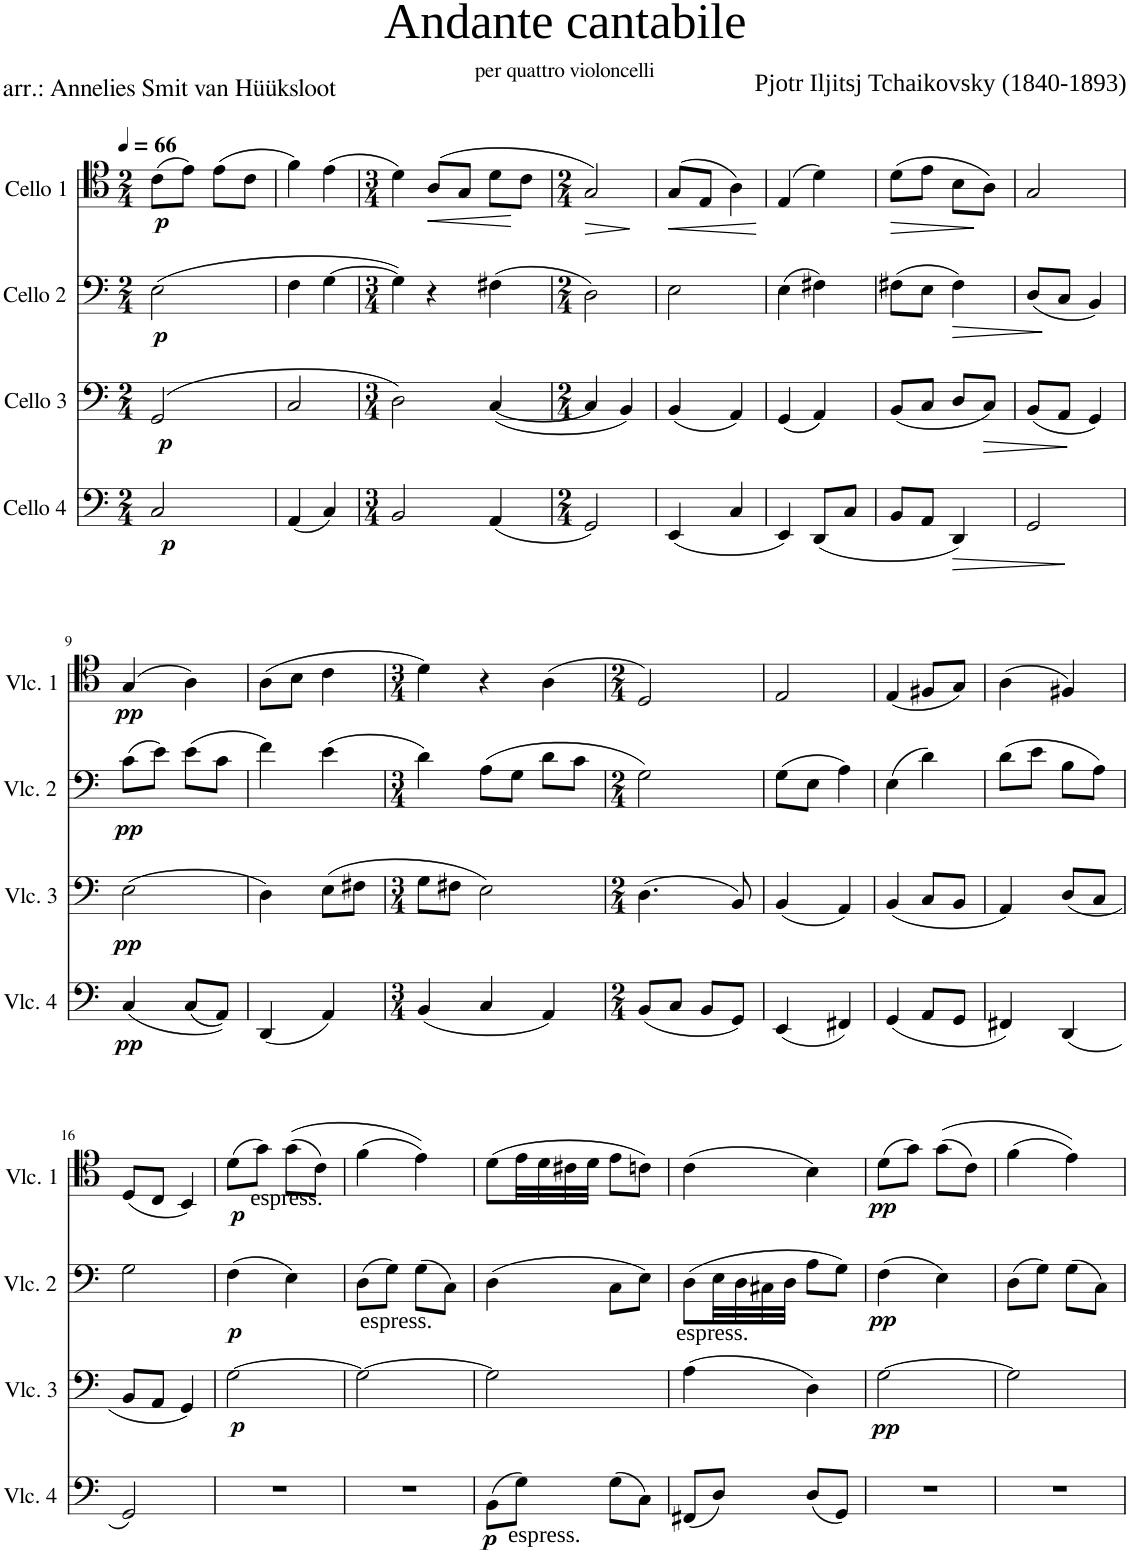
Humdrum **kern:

**kern	**dynam	**kern	**dynam	**kern	**dynam	**kern	**dynam
*part4	*part4	*part3	*part3	*part2	*part2	*part1	*part1
*staff4	*staff4	*staff3	*staff3	*staff2	*staff2	*staff1	*staff1
*I"Cello 4	*	*I"Cello 3	*	*I"Cello 2	*	*I"Cello 1	*
*clefF4	*	*clefF4	*	*clefF4	*	*clefC4	*
*k[]	*	*k[]	*	*k[]	*	*k[]	*
*M2/4	*	*M2/4	*	*M2/4	*	*M2/4	*
*MM66	*	*MM66	*	*MM66	*	*MM66	*
=1	=1	=1	=1	=1	=1	=1	=1
!	!LO:DY:b	!	!LO:DY:b	!	!LO:DY:b	!	!LO:DY:b
2C/	p	(2GG/	p	(2E\	p	(8c\L	p
.	.	.	.	.	.	8e\J)	.
.	.	.	.	.	.	(8e\L	.
.	.	.	.	.	.	8c\J	.
=2	=2	=2	=2	=2	=2	=2	=2
(4AA/	.	2C/	.	4F\	.	4f\)	.
4C/)	.	.	.	[4G\	.	(4e\	.
=3	=3	=3	=3	=3	=3	=3	=3
*M3/4	*	*M3/4	*	*M3/4	*	*M3/4	*
2BB/	.	2D\)	.	4G\])	.	4d\)	.
!	!	!	!	!	!	!	!LO:HP:b
.	.	.	.	4r	.	(8A/L	<
.	.	.	.	.	.	8G/J	.
(4AA/	.	([4C/	.	(4F#X\	.	8d\L	.
.	.	.	.	.	.	8c\J	[
=4	=4	=4	=4	=4	=4	=4	=4
*M2/4	*	*M2/4	*	*M2/4	*	*M2/4	*
!	!	!	!	!	!	!	!LO:HP:b
2GG/)	.	4C/]	.	2D\)	.	2G/)	>
.	.	4BB/)	.	.	.	.	.
.	.	.	.	.	.	.	]
=5	=5	=5	=5	=5	=5	=5	=5
!	!	!	!	!	!	!	!LO:HP:b
(4EE/	.	(4BB/	.	2E\	.	(8G/L	<
.	.	.	.	.	.	8E/J	.
4C/	.	4AA/)	.	.	.	4A\)	.
.	.	.	.	.	.	.	[
=6	=6	=6	=6	=6	=6	=6	=6
4EE/)	.	(4GG/	.	(4E\	.	(4E/	.
(8DD/L	.	4AA/)	.	4F#X\)	.	4d\)	.
8C/J	.	.	.	.	.	.	.
=7	=7	=7	=7	=7	=7	=7	=7
!	!	!	!	!	!	!	!LO:HP:b
8BB/L	.	(8BB/L	.	(8F#X\L	.	(8d\L	>
8AA/J	.	8C/J	.	8E\J	.	8e\J	.
!	!LO:HP:b	!	!	!	!LO:HP:b	!	!
4DD/)	>	8D/L	.	4F#\)	>	8B\L	.
!	!	!	!LO:HP:b	!	!	!	!
.	.	8C/J)	>	.	.	8A\J)	]
=8	=8	=8	=8	=8	=8	=8	=8
2GG/	.	(8BB/L	.	(8D/L	.	2G/	.
.	.	8AA/J	.	8C/J	.	.	.
.	.	4GG/)	]	4BB/)	]	.	.
.	]	.	.	.	.	.	.
!!LO:LB:g=z
=9	=9	=9	=9	=9	=9	=9	=9
!	!LO:DY:b	!	!LO:DY:b	!	!LO:DY:b	!	!LO:DY:b
(4C/	pp	(2E\	pp	(8c\L	pp	(4G/	pp
.	.	.	.	8e\J)	.	.	.
(8C/L	.	.	.	(8e\L	.	4A\)	.
8AA/J))	.	.	.	8c\J	.	.	.
=10	=10	=10	=10	=10	=10	=10	=10
(4DD/	.	4D\)	.	4f\)	.	(8A\L	.
.	.	.	.	.	.	8B\J	.
4AA/)	.	(8E\L	.	(4e\	.	4c\	.
.	.	8F#X\J	.	.	.	.	.
=11	=11	=11	=11	=11	=11	=11	=11
*M3/4	*	*M3/4	*	*M3/4	*	*M3/4	*
(4BB/	.	8G\L	.	4d\)	.	4d\)	.
.	.	8F#X\J	.	.	.	.	.
4C/	.	2E\)	.	(8A\L	.	4r	.
.	.	.	.	8G\J	.	.	.
4AA/)	.	.	.	8d\L	.	(4A\	.
.	.	.	.	8c\J	.	.	.
=12	=12	=12	=12	=12	=12	=12	=12
*M2/4	*	*M2/4	*	*M2/4	*	*M2/4	*
(8BB/L	.	(4.D\	.	2G\)	.	2D/)	.
8C/J	.	.	.	.	.	.	.
8BB/L	.	.	.	.	.	.	.
8GG/J)	.	8BB/)	.	.	.	.	.
=13	=13	=13	=13	=13	=13	=13	=13
(4EE/	.	(4BB/	.	(8G\L	.	2E/	.
.	.	.	.	8E\J	.	.	.
4FF#X/)	.	4AA/)	.	4A\)	.	.	.
=14	=14	=14	=14	=14	=14	=14	=14
(4GG/	.	(4BB/	.	(4E\	.	(4E/	.
8AA/L	.	8C/L	.	4d\)	.	8F#X/L	.
8GG/J	.	8BB/J	.	.	.	8G/J)	.
=15	=15	=15	=15	=15	=15	=15	=15
4FF#X/)	.	4AA/)	.	(8d\L	.	(4A\	.
.	.	.	.	8e\J	.	.	.
(4DD/	.	(8D/L	.	8B\L	.	4F#X/)	.
.	.	8C/J	.	8A\J)	.	.	.
!!LO:LB:g=z
=16	=16	=16	=16	=16	=16	=16	=16
2GG/)	.	8BB/L	.	2G\	.	(8D/L	.
.	.	8AA/J	.	.	.	8C/J	.
.	.	4GG/)	.	.	.	4BB/)	.
=17	=17	=17	=17	=17	=17	=17	=17
!	!	!	!	!	!	!LO:TX:a:t=espress.	!
!	!	!	!LO:DY:b	!	!LO:DY:b	!	!LO:DY:b
2r	.	[2G\	p	(4F\	p	(8d\L	p
.	.	.	.	.	.	8g\J)	.
.	.	.	.	4E\)	.	((8g\L	.
.	.	.	.	.	.	8c\J)	.
=18	=18	=18	=18	=18	=18	=18	=18
!	!	!	!	!LO:TX:b:t=espress.	!	!	!
2r	.	2G\_	.	(8D\L	.	(4f\	.
.	.	.	.	8G\J)	.	.	.
.	.	.	.	(8G\L	.	4e\))	.
.	.	.	.	8C\J)	.	.	.
=19	=19	=19	=19	=19	=19	=19	=19
!LO:TX:b:t=espress.	!	!	!	!	!	!	!
!	!LO:DY:b	!	!	!	!	!	!
(8BB\L	p	2G\]	.	(4D\	.	(8d\L	.
8G\J)	.	.	.	.	.	32e\LL	.
.	.	.	.	.	.	32d\	.
.	.	.	.	.	.	32c#X\	.
.	.	.	.	.	.	32d\JJJ	.
(8G\L	.	.	.	8C\L	.	8e\L	.
8C\J)	.	.	.	8E\J)	.	8cn\J)	.
=20	=20	=20	=20	=20	=20	=20	=20
!	!	!	!	!LO:TX:b:t=espress.	!	!	!
(8FF#X/L	.	(4A\	.	(8D\L	.	(4c\	.
8D/J)	.	.	.	32E\LL	.	.	.
.	.	.	.	32D\	.	.	.
.	.	.	.	32C#X\	.	.	.
.	.	.	.	32D\JJJ	.	.	.
(8D/L	.	4D\)	.	8A\L	.	4B\)	.
8GG/J)	.	.	.	8G\J)	.	.	.
=21	=21	=21	=21	=21	=21	=21	=21
!	!	!	!LO:DY:b	!	!LO:DY:b	!	!LO:DY:b
2r	.	[2G\	pp	(4F\	pp	(8d\L	pp
.	.	.	.	.	.	8g\J)	.
.	.	.	.	4E\)	.	((8g\L	.
.	.	.	.	.	.	8c\J)	.
=22	=22	=22	=22	=22	=22	=22	=22
2r	.	2G\]	.	(8D\L	.	(4f\	.
.	.	.	.	8G\J)	.	.	.
.	.	.	.	(8G\L	.	4e\))	.
.	.	.	.	8C\J)	.	.	.
=	=	=	=	=	=	=	=
*-	*-	*-	*-	*-	*-	*-	*-
